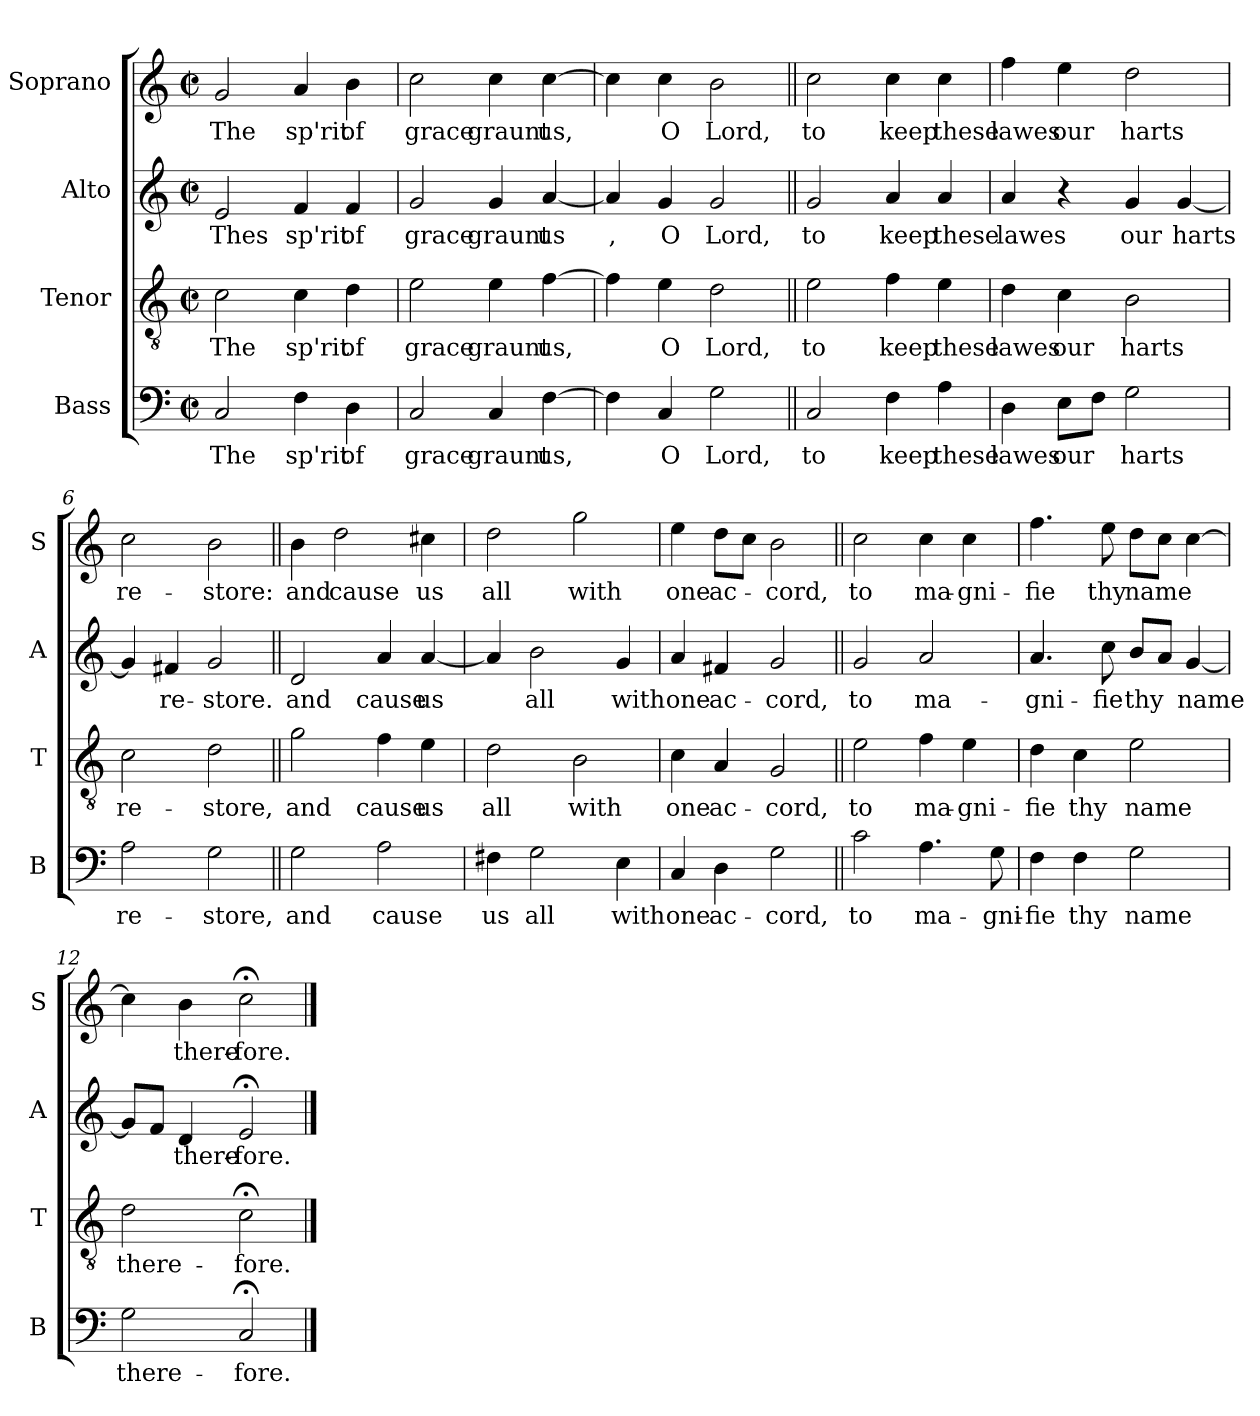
**kern	**text	**kern	**text	**kern	**text	**kern	**text
*part4	*part4	*part3	*part3	*part2	*part2	*part1	*part1
*staff4	*staff4	*staff3	*staff3	*staff2	*staff2	*staff1	*staff1
*I"Bass	*	*I"Tenor	*	*I"Alto	*	*I"Soprano	*
*I'B	*	*I'T	*	*I'A	*	*I'S	*
*clefF4	*	*clefGv2	*	*clefG2	*	*clefG2	*
*k[]	*	*k[]	*	*k[]	*	*k[]	*
*C:	*	*C:	*	*C:	*	*C:	*
*M2/2	*	*M2/2	*	*M2/2	*	*M2/2	*
*met(c|)	*	*met(c|)	*	*met(c|)	*	*met(c|)	*
=1	=1	=1	=1	=1	=1	=1	=1
!	!LO:LY:b	!	!LO:LY:b	!	!LO:LY:b	!	!LO:LY:b
2C/	The	2c\	The	2e/	Thes	2g/	The
!	!LO:LY:b	!	!LO:LY:b	!	!LO:LY:b	!	!LO:LY:b
4F\	sp'rit	4c\	sp'rit	4f/	sp'rit	4a/	sp'rit
!	!LO:LY:b	!	!LO:LY:b	!	!LO:LY:b	!	!LO:LY:b
4D\	of	4d\	of	4f/	of	4b\	of
=2	=2	=2	=2	=2	=2	=2	=2
!	!LO:LY:b	!	!LO:LY:b	!	!LO:LY:b	!	!LO:LY:b
2C/	grace	2e\	grace	2g/	grace	2cc\	grace
!	!LO:LY:b	!	!LO:LY:b	!	!LO:LY:b	!	!LO:LY:b
4C/	graunt	4e\	graunt	4g/	graunt	4cc\	graunt
!	!LO:LY:b	!	!LO:LY:b	!	!LO:LY:b	!	!LO:LY:b
[4F\	us,	[4f\	us,	[4a/	us	[4cc\	us,
=3	=3	=3	=3	=3	=3	=3	=3
!	!	!	!	!	!LO:LY:b	!	!
4F\]	.	4f\]	.	4a/]	,	4cc\]	.
!	!LO:LY:b	!	!LO:LY:b	!	!LO:LY:b	!	!LO:LY:b
4C/	O	4e\	O	4g/	O	4cc\	O
!	!LO:LY:b	!	!LO:LY:b	!	!LO:LY:b	!	!LO:LY:b
2G\	Lord,	2d\	Lord,	2g/	Lord,	2b\	Lord,
=4||	=4||	=4||	=4||	=4||	=4||	=4||	=4||
!	!LO:LY:b	!	!LO:LY:b	!	!LO:LY:b	!	!LO:LY:b
2C/	to	2e\	to	2g/	to	2cc\	to
!	!LO:LY:b	!	!LO:LY:b	!	!LO:LY:b	!	!LO:LY:b
4F\	keep	4f\	keep	4a/	keep	4cc\	keep
!	!LO:LY:b	!	!LO:LY:b	!	!LO:LY:b	!	!LO:LY:b
4A\	these	4e\	these	4a/	these	4cc\	these
=5	=5	=5	=5	=5	=5	=5	=5
!	!LO:LY:b	!	!LO:LY:b	!	!LO:LY:b	!	!LO:LY:b
4D\	lawes	4d\	lawes	4a/	lawes	4ff\	lawes
!	!LO:LY:b	!	!LO:LY:b	!	!	!	!LO:LY:b
8E\L	our	4c\	our	4r	.	4ee\	our
8F\J	.	.	.	.	.	.	.
!	!LO:LY:b	!	!LO:LY:b	!	!LO:LY:b	!	!LO:LY:b
2G\	harts	2B\	harts	4g/	our	2dd\	harts
!	!	!	!	!	!LO:LY:b	!	!
.	.	.	.	[4g/	harts	.	.
=6	=6	=6	=6	=6	=6	=6	=6
!	!LO:LY:b	!	!LO:LY:b	!	!	!	!LO:LY:b
2A\	re-	2c\	re-	4g/]	.	2cc\	re-
!	!	!	!	!	!LO:LY:b	!	!
.	.	.	.	4f#X/	re-	.	.
!	!LO:LY:b	!	!LO:LY:b	!	!LO:LY:b	!	!LO:LY:b
2G\	-store,	2d\	-store,	2g/	-store.	2b\	-store:
!!LO:LB:g=z
=7||	=7||	=7||	=7||	=7||	=7||	=7||	=7||
!	!LO:LY:b	!	!LO:LY:b	!	!LO:LY:b	!	!LO:LY:b
2G\	and	2g\	and	2d/	and	4b\	and
!	!	!	!	!	!	!	!LO:LY:b
.	.	.	.	.	.	2dd\	cause
!	!LO:LY:b	!	!LO:LY:b	!	!LO:LY:b	!	!
2A\	cause	4f\	cause	4a/	cause	.	.
!	!	!	!LO:LY:b	!	!LO:LY:b	!	!LO:LY:b
.	.	4e\	us	[4a/	us	4cc#X\	us
=8	=8	=8	=8	=8	=8	=8	=8
!	!LO:LY:b	!	!LO:LY:b	!	!	!	!LO:LY:b
4F#X\	us	2d\	all	4a/]	.	2dd\	all
!	!LO:LY:b	!	!	!	!LO:LY:b	!	!
2G\	all	.	.	2b\	all	.	.
!	!	!	!LO:LY:b	!	!	!	!LO:LY:b
.	.	2B\	with	.	.	2gg\	with
!	!LO:LY:b	!	!	!	!LO:LY:b	!	!
4E\	with	.	.	4g/	with	.	.
=9	=9	=9	=9	=9	=9	=9	=9
!	!LO:LY:b	!	!LO:LY:b	!	!LO:LY:b	!	!LO:LY:b
4C/	one	4c\	one	4a/	one	4ee\	one
!	!LO:LY:b	!	!LO:LY:b	!	!LO:LY:b	!	!LO:LY:b
4D\	ac-	4A/	ac-	4f#X/	ac-	8dd\L	ac-
.	.	.	.	.	.	8cc\J	.
!	!LO:LY:b	!	!LO:LY:b	!	!LO:LY:b	!	!LO:LY:b
2G\	-cord,	2G/	-cord,	2g/	-cord,	2b\	-cord,
=10||	=10||	=10||	=10||	=10||	=10||	=10||	=10||
!	!LO:LY:b	!	!LO:LY:b	!	!LO:LY:b	!	!LO:LY:b
2c\	to	2e\	to	2g/	to	2cc\	to
!	!LO:LY:b	!	!LO:LY:b	!	!LO:LY:b	!	!LO:LY:b
4.A\	ma-	4f\	ma-	2a/	ma-	4cc\	ma-
!	!	!	!LO:LY:b	!	!	!	!LO:LY:b
.	.	4e\	-gni-	.	.	4cc\	-gni-
!	!LO:LY:b	!	!	!	!	!	!
8G\	-gni-	.	.	.	.	.	.
=11	=11	=11	=11	=11	=11	=11	=11
!	!LO:LY:b	!	!LO:LY:b	!	!LO:LY:b	!	!LO:LY:b
4F\	-fie	4d\	-fie	4.a/	-gni-	4.ff\	-fie
!	!LO:LY:b	!	!LO:LY:b	!	!	!	!
4F\	thy	4c\	thy	.	.	.	.
!	!	!	!	!	!LO:LY:b	!	!LO:LY:b
.	.	.	.	8cc\	-fie	8ee\	thy
!	!LO:LY:b	!	!LO:LY:b	!	!LO:LY:b	!	!LO:LY:b
2G\	name	2e\	name	8b/L	thy	8dd\L	name
.	.	.	.	8a/J	.	8cc\J	.
!	!	!	!	!	!LO:LY:b	!	!
.	.	.	.	[4g/	name	[4cc\	.
=12	=12	=12	=12	=12	=12	=12	=12
!	!LO:LY:b	!	!LO:LY:b	!	!	!	!
2G\	there-	2d\	there-	8g/L]	.	4cc\]	.
.	.	.	.	8f/J	.	.	.
!	!	!	!	!	!LO:LY:b	!	!LO:LY:b
.	.	.	.	4d/	there-	4b\	there-
!	!LO:LY:b	!	!LO:LY:b	!	!LO:LY:b	!	!LO:LY:b
2C;</	-fore.	2c;<\	-fore.	2e;</	-fore.	2cc;<\	-fore.
==	==	==	==	==	==	==	==
*-	*-	*-	*-	*-	*-	*-	*-
